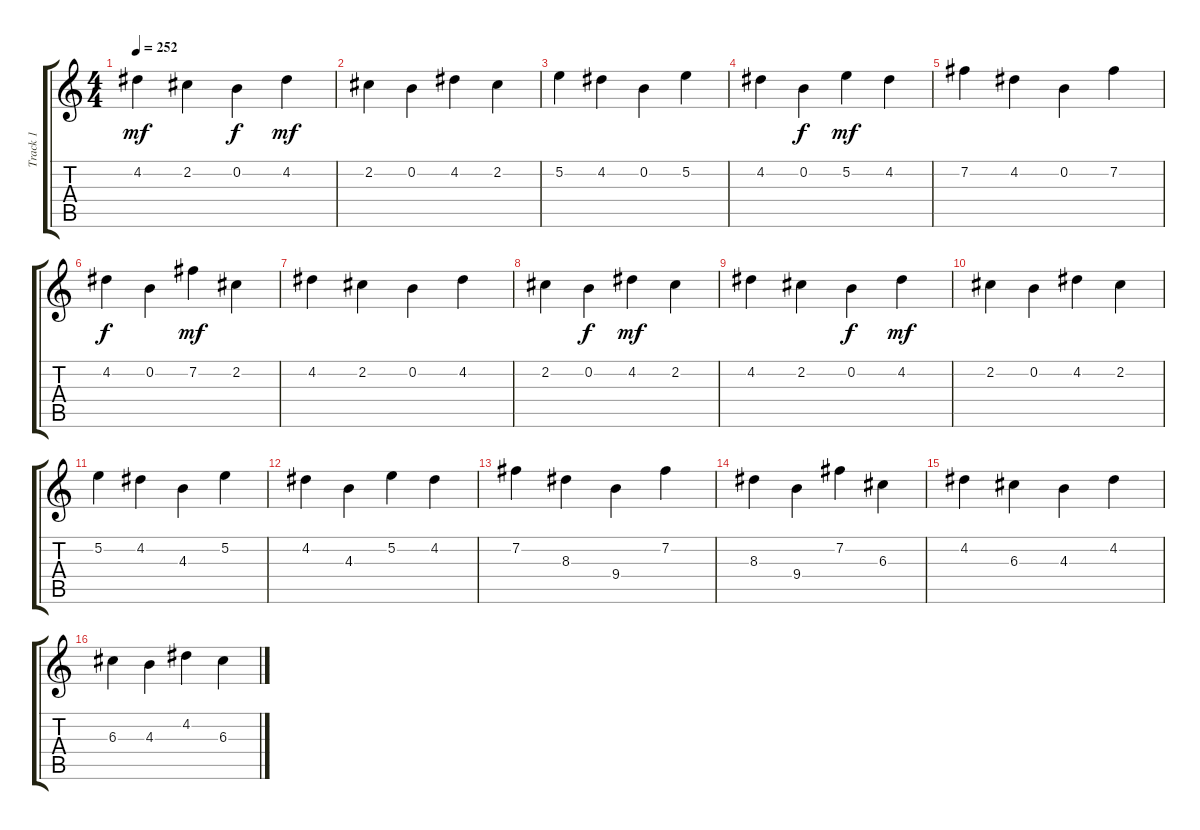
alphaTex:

\track ("Track 1" "Track 1") {instrument distortionguitar}
\staff {score tabs}
\tuning (E4 B3 G3 D3 A2 E2) {hide}
\ts (4 4)
\tempo 252
\clef g2
\ks c
4.2.4{dy mf} 2.2.4 0.2.4{dy f} 4.2.4{dy mf} |
2.2.4 0.2.4 4.2.4 2.2.4 |
5.2.4 4.2.4 0.2.4 5.2.4 |
4.2.4 0.2.4{dy f} 5.2.4{dy mf} 4.2.4 |
7.2.4 4.2.4 0.2.4 7.2.4 |
4.2.4{dy f} 0.2.4 7.2.4{dy mf} 2.2.4 |
4.2.4 2.2.4 0.2.4 4.2.4 |
2.2.4 0.2.4{dy f} 4.2.4{dy mf} 2.2.4 |
4.2.4 2.2.4 0.2.4{dy f} 4.2.4{dy mf} |
2.2.4 0.2.4 4.2.4 2.2.4 |
5.2.4 4.2.4 4.3.4 5.2.4 |
4.2.4 4.3.4 5.2.4 4.2.4 |
7.2.4 8.3.4 9.4.4 7.2.4 |
8.3.4 9.4.4 7.2.4 6.3.4 |
4.2.4 6.3.4 4.3.4 4.2.4 |
6.3.4 4.3.4 4.2.4 6.3.4
